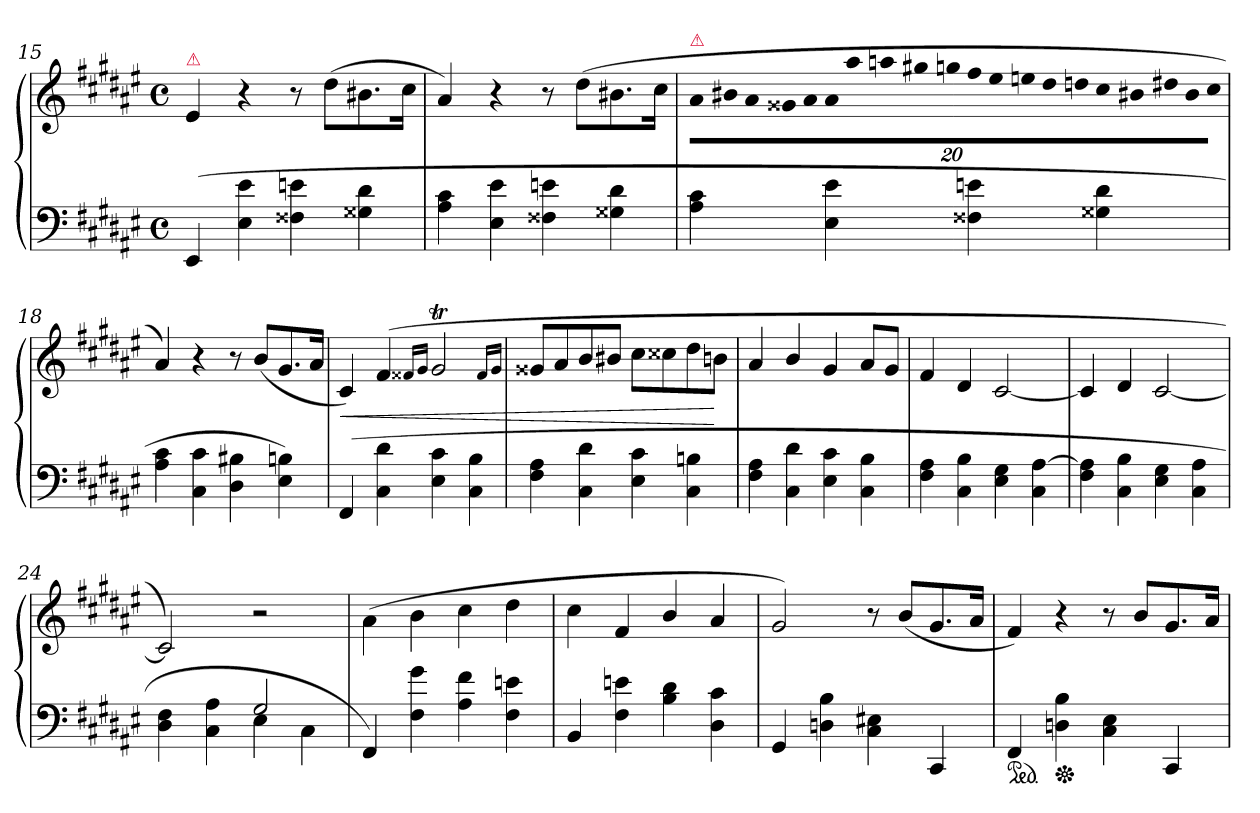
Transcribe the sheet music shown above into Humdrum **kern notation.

**kern	**kern	**dynam
*part1	*part1	*part1
*staff2	*staff1	*staff1/2
*clefF4	*clefG2	*
*k[f#c#g#d#a#e#]	*k[f#c#g#d#a#e#]	*
*F#:	*F#:	*
*M2/2	*M2/2	*
*met(c)	*met(c)	*
=15	=15	=15
!	!LO:TX:a:color=crimson:t=⚠	!
(>4EE#	4e#	.
4E# 4e#	4r	.
4F##X 4en	8r	.
.	(>8dd#L	.
4G##X 4d#	8.b#X	.
.	16cc#Jk	.
=16	=16	=16
4A# 4c#	4a#)	.
4E# 4e#	4r	.
4F##X 4en	8r	.
.	(>8dd#L	.
4G##X 4d#	8.b#X	.
.	16cc#Jk	.
=17	=17	=17
!	!LO:TX:a:color=crimson:t=⚠	!
!	!LO:N:vis=8	!
4A# 4c#	20a#!\L	.
!	!LO:N:vis=8	!
.	20b#X!	.
!	!LO:N:vis=8	!
.	20a#!	.
!	!LO:N:vis=8	!
.	20g##X!	.
!	!LO:N:vis=8	!
.	20a#!	.
!	!LO:N:vis=8	!
4E# 4e#	20a#!	.
!	!LO:N:vis=8	!
.	20aa#!	.
!	!LO:N:vis=8	!
.	20aan!	.
!	!LO:N:vis=8	!
.	20gg#X!	.
!	!LO:N:vis=8	!
.	20ggn!	.
!	!LO:N:vis=8	!
4F##X 4en	20ff#!	.
!	!LO:N:vis=8	!
.	20ee#!	.
!	!LO:N:vis=8	!
.	20een!	.
!	!LO:N:vis=8	!
.	20dd#!	.
!	!LO:N:vis=8	!
.	20ddn!	.
!	!LO:N:vis=8	!
4G##X 4d#	20cc#!	.
!	!LO:N:vis=8	!
.	20b#X!	.
!	!LO:N:vis=8	!
.	20dd#X!	.
!	!LO:N:vis=8	!
.	20b#!	.
!	!LO:N:vis=8	!
.	20cc#!J	.
=18	=18	=18
4A# 4c#	4a#)	.
4C# 4c#	4r	.
4D# 4B#X	8r	.
.	(<8bL	.
4E# 4Bn)	8.g#	.
.	16a#Jk	.
=19	=19	=19
(>4FF#	4c#)	<
4C# 4d#	(>4f#	.
.	16qqf##X/LL	.
.	16qqg#/JJ	.
4E# 4c#	2g#T	.
4C# 4B	.	.
.	16qqf##/LL	.
.	16qqg#/JJ	.
=20	=20	=20
4F# 4A#	8g##XL	.
.	8a#	.
4C# 4d#	8b	.
.	8b#XJ	.
4E# 4c#	8cc#L	.
.	8cc##X	.
4C# 4Bn	8dd#	.
.	8bnJ	[
=21	=21	=21
4F# 4A#	4a#	.
4C# 4d#	4b/	.
4E# 4c#	4g#	.
4C# 4B	8a#L	.
.	8g#J	.
=22	=22	=22
4F# 4A#	4f#	.
4C# 4B	4d#	.
4E# 4G#	[2c#	.
4C# [4A#	.	.
=23	=23	=23
4F# 4A#]	4c#]	.
4C# 4B	4d#	.
4E# 4G#	[2c#	.
4C# 4A#	.	.
=24	=24	=24
*^	*	*
2rcyy	4D# 4F#	2c#])	.
.	4C# 4A#	.	.
2G#	4E#	2r	.
.	4C#	.	.
*v	*v	*	*
=25	=25	=25
4FF#)	(>4a#\	.
4F# 4g#	4b\	.
4A# 4f#	4cc#	.
4F# 4en	4dd#	.
=26	=26	=26
4BB/	4cc#\	.
4F# 4en	4f#	.
4B 4d#	4b/	.
4D# 4c#	4a#/	.
=27	=27	=27
4GG#/	2g#)	.
4Dn 4B	.	.
4C# 4E#X	8r	.
.	(<8bL	.
4CC#	8.g#	.
.	16a#Jk	.
=28	=28	=28
*ped	*	*
4FF#	4f#)	.
*Xped	*	*
4Dn 4B	4r	.
4C# 4E#	8r	.
.	8b/L	.
4CC#	8.g#	.
.	16a#Jk	.
=	=	=
*-	*-	*-
